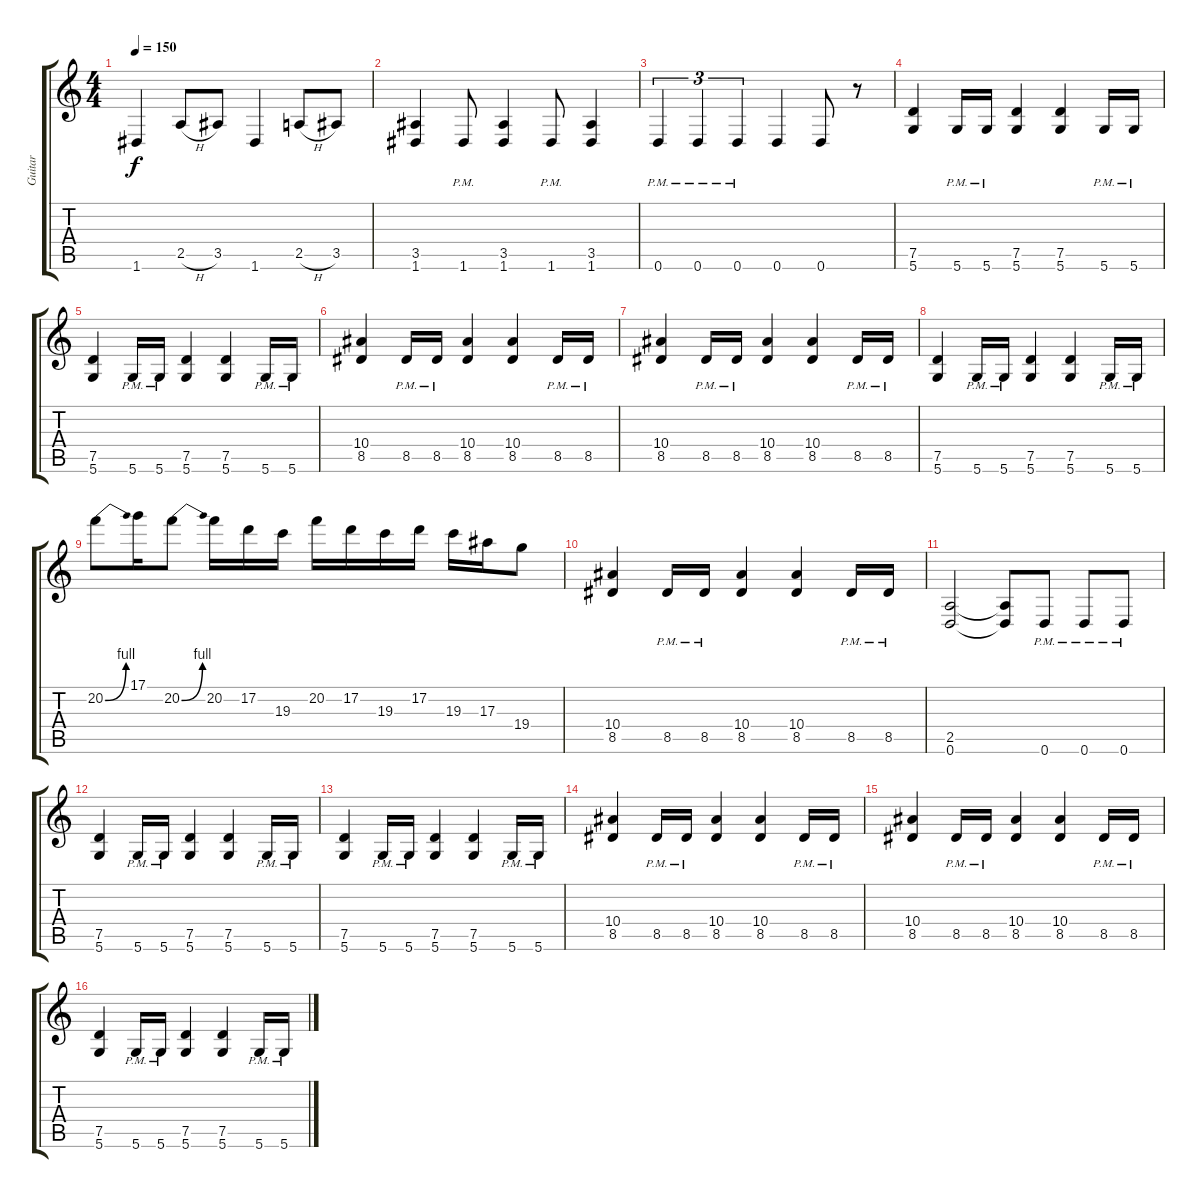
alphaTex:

\track ("Guitar" "Guitar") {instrument distortionguitar}
\staff {score tabs}
\tuning (D4 A3 F3 C3 G2 D2) {hide}
\ts (4 4)
\tempo 150
\clef g2
\ks c
1.6.4{dy f volume 13} 2.5{h}.8 3.5.8 1.6.4 2.5{h}.8 3.5.8 |
(3.5 1.6).4 1.6{pm}.8 (3.5 1.6).4 1.6{pm}.8 (3.5 1.6).4 |
0.6{pm}.4{tu (3 2)} 0.6{pm}.4{tu (3 2)} 0.6{pm}.4{tu (3 2)} 0.6.4 0.6.8 r.8 |
(7.5 5.6).4 5.6{pm}.16 5.6{pm}.16 (7.5 5.6).4 (7.5 5.6).4 5.6{pm}.16 5.6{pm}.16 |
(7.5 5.6).4 5.6{pm}.16 5.6{pm}.16 (7.5 5.6).4 (7.5 5.6).4 5.6{pm}.16 5.6{pm}.16 |
(10.4 8.5).4 8.5{pm}.16 8.5{pm}.16 (10.4 8.5).4 (10.4 8.5).4 8.5{pm}.16 8.5{pm}.16 |
(10.4 8.5).4 8.5{pm}.16 8.5{pm}.16 (10.4 8.5).4 (10.4 8.5).4 8.5{pm}.16 8.5{pm}.16 |
(7.5 5.6).4 5.6{pm}.16 5.6{pm}.16 (7.5 5.6).4 (7.5 5.6).4 5.6{pm}.16 5.6{pm}.16 |
20.2{be (bend 0 0 60 4)}.8 17.1.16 20.2{be (bend 0 0 60 4)}.8 20.2.16 17.2.16 19.3.16 20.2.16 17.2.16 19.3.16 17.2.16 19.3.16 17.3.16 19.4.8 |
(10.4 8.5).4 8.5{pm}.16 8.5{pm}.16 (10.4 8.5).4 (10.4 8.5).4 8.5{pm}.16 8.5{pm}.16 |
(2.5 0.6).2 (2.5{t} 0.6{t}).8 0.6{pm}.8 0.6{pm}.8 0.6{pm}.8 |
(7.5 5.6).4 5.6{pm}.16 5.6{pm}.16 (7.5 5.6).4 (7.5 5.6).4 5.6{pm}.16 5.6{pm}.16 |
(7.5 5.6).4 5.6{pm}.16 5.6{pm}.16 (7.5 5.6).4 (7.5 5.6).4 5.6{pm}.16 5.6{pm}.16 |
(10.4 8.5).4 8.5{pm}.16 8.5{pm}.16 (10.4 8.5).4 (10.4 8.5).4 8.5{pm}.16 8.5{pm}.16 |
(10.4 8.5).4 8.5{pm}.16 8.5{pm}.16 (10.4 8.5).4 (10.4 8.5).4 8.5{pm}.16 8.5{pm}.16 |
(7.5 5.6).4 5.6{pm}.16 5.6{pm}.16 (7.5 5.6).4 (7.5 5.6).4 5.6{pm}.16 5.6{pm}.16
